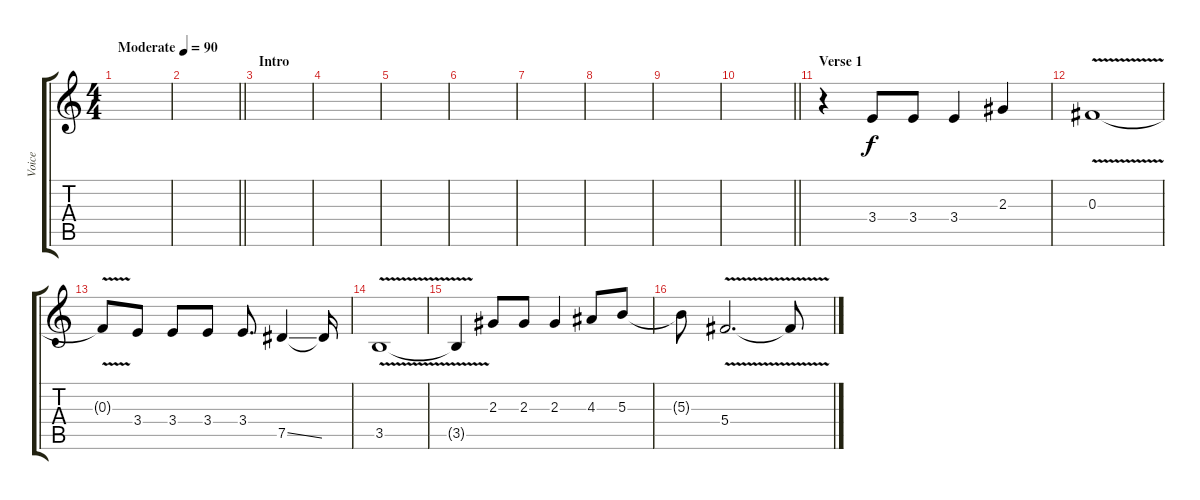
\track ("Voice" "Voice") {instrument acousticguitarsteel}
\staff {score tabs}
\tuning (Eb4 Bb3 Gb3 Db3 Ab2 Eb2) {hide}
\ts (4 4)
\tempo (90 "Moderate")
\clef g2
\ks c
|
\barLineRight lightlight
|
\section ("" "Intro")
|
|
|
|
|
|
|
\barLineRight lightlight
|
\section ("" "Verse 1")
r.4 3.4.8 3.4.8 3.4.4 2.3.4 |
0.3{v}.1 |
0.3{t}.8 3.4.8 3.4.8 3.4.8 3.4.8{d} 7.5{ss}.4 7.5{t}.16 |
3.5{v}.1 |
3.5{t}.4 2.3.8 2.3.8 2.3.4 4.3.8 5.3.8 |
5.3{t}.8 5.4{v}.2{d} 5.4{t}.8
